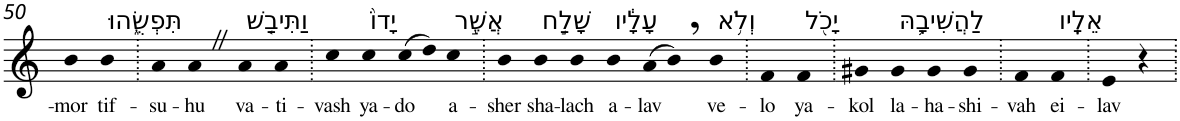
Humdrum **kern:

**kern	**text
*part1	*part1
*staff1	*staff1
*I"Piano	*
*I'Pno	*
!!LO:PB:g=z
*clefG2	*
*k[]	*
=50	=50
!	!LO:LY:b
4b	-mor
!LO:TX:a:t=תִּפְשֻׂ֑הוּ	!
!	!LO:LY:b
4b	tif-
=51.	=51.
!	!LO:LY:b
4a	-su-
!	!LO:LY:b
4aZ	-hu
!LO:TX:a:t=וַתִּיבַ֤שׁ	!
!	!LO:LY:b
4a	va-
!	!LO:LY:b
4a	-ti-
=52.	=52.
!	!LO:LY:b
4cc	-vash
!LO:TX:a:t=יָדוֹ֙	!
!	!LO:LY:b
4cc	ya-
!	!LO:LY:b
(>8cc	-do
8dd)	.
!LO:TX:a:t=אֲשֶׁ֣ר	!
!	!LO:LY:b
4cc	a-
=53.	=53.
!	!LO:LY:b
4b	-sher
!LO:TX:a:t=שָׁלַ֣ח	!
!	!LO:LY:b
4b	sha-
!	!LO:LY:b
4b	-lach
!LO:TX:a:t=עָלָ֔יו	!
!	!LO:LY:b
4b	a-
!	!LO:LY:b
(>8a	-lav
8b,)	.
!LO:TX:a:t=וְלֹ֥א	!
!	!LO:LY:b
4b	ve-
=54.	=54.
!	!LO:LY:b
4f	-lo
!LO:TX:a:t=יָכֹ֖ל	!
!	!LO:LY:b
4f	ya-
=55.	=55.
!	!LO:LY:b
4g#X	-kol
!LO:TX:a:t=לַהֲשִׁיבָ֥הּ	!
!	!LO:LY:b
4g#	la-
!	!LO:LY:b
4g#	-ha-
!	!LO:LY:b
4g#	-shi-
=56.	=56.
!	!LO:LY:b
4f	-vah
!LO:TX:a:t=אֵלָֽיו	!
!	!LO:LY:b
4f	ei-
=57.	=57.
!	!LO:LY:b
4e	-lav
4r	.
=.	=.
*-	*-
